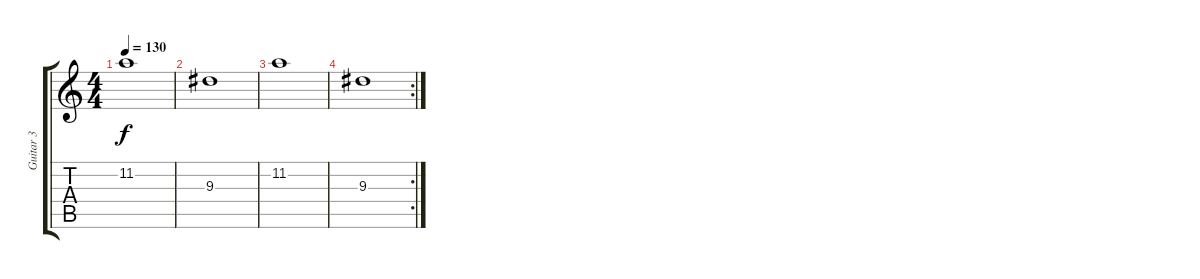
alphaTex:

\track ("Guitar 3" "Guitar 3") {instrument acousticguitarnylon}
\staff {score tabs}
\tuning (Eb4 Bb3 Gb3 Db3 Ab2 Eb2) {hide}
\ts (4 4)
\tempo 130
\clef g2
\ks c
11.2.1{dy f} |
9.3.1 |
11.2.1 |
\rc 2
9.3.1
